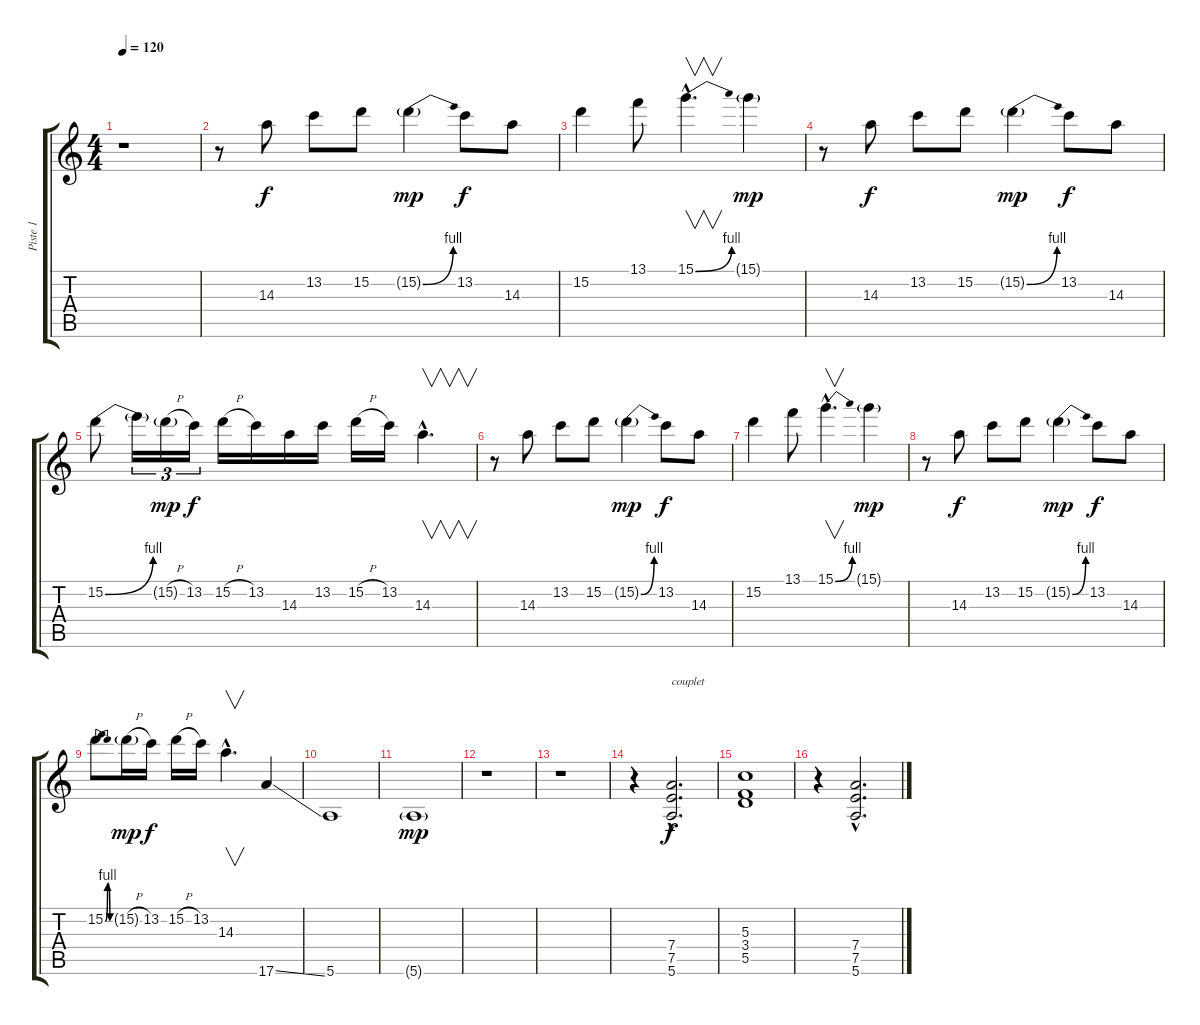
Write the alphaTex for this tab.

\track ("Piste 1" "Piste 1") {instrument distortionguitar}
\staff {score tabs}
\tuning (E4 B3 G3 D3 A2 E2) {hide}
\ts (4 4)
\tempo 120
\clef g2
\ks c
r.1{dy f instrument distortionguitar} |
r.8 14.3.8 13.2.8 15.2.8 15.2{be (bend 0 0 60 4) g}.4{dy mp} 13.2.8{dy f} 14.3.8 |
15.2.4 13.1.8 15.1{be (bend 0 0 60 4) hac}.4{v d} 15.1{g}.4{dy mp} |
r.8 14.3.8{dy f} 13.2.8 15.2.8 15.2{be (bend 0 0 60 4) g}.4{dy mp} 13.2.8{dy f} 14.3.8 |
15.2{be (bend 0 0 60 4)}.8 15.2{t}.16{tu (3 2)} 15.2{h g}.16{tu (3 2) dy mp} 13.2.16{tu (3 2) dy f} 15.2{h}.16 13.2.16 14.3.16 13.2.16 15.2{h}.16 13.2.16 14.3{hac}.4{v d} |
r.8 14.3.8 13.2.8 15.2.8 15.2{be (bend 0 0 60 4) g}.4{dy mp} 13.2.8{dy f} 14.3.8 |
15.2.4 13.1.8 15.1{be (bend 0 0 60 4) hac}.4{v d} 15.1{g}.4{dy mp} |
r.8 14.3.8{dy f} 13.2.8 15.2.8 15.2{be (bend 0 0 60 4) g}.4{dy mp} 13.2.8{dy f} 14.3.8 |
15.2{be (bendrelease 0 0 30 4 30 4 60 0)}.8 15.2{h g}.16{dy mp} 13.2.16{dy f} 15.2{h}.16 13.2.16 14.3{hac}.4{v d} 17.6{ss}.4 |
5.6.1 |
5.6{g}.1{dy mp} |
r.1 |
r.1 |
r.4{instrument overdrivenguitar} (7.4{hac} 7.5{hac} 5.6{hac}).2{d txt "couplet" dy f} |
(5.3 3.4 5.5).1 |
r.4 (7.4{hac} 7.5{hac} 5.6{hac}).2{d}
